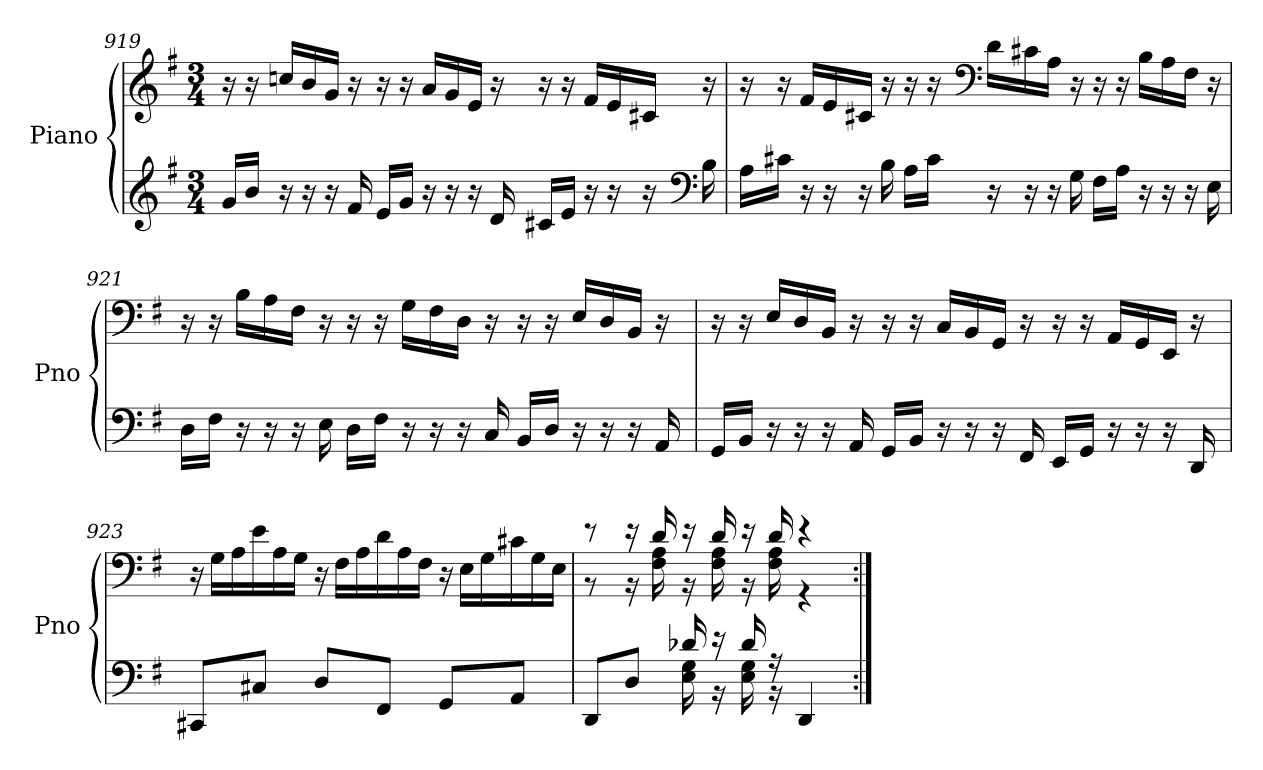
**kern	**kern
*part1	*part1
*staff2	*staff1
*I"Piano	*
*I'Pno	*
*clefG2	*clefG2
*k[f#]	*k[f#]
*M3/4	*M3/4
*Xtuplet	*Xtuplet
=919	=919
24g/LL	24r
24b/JJ	24r
24r	24ccn/LL
24r	24b/
24r	24g/JJ
24f#/	24r
24e/LL	24r
24g/JJ	24r
24r	24a/LL
24r	24g/
24r	24e/JJ
24d/	24r
24c#X/LL	24r
24e/JJ	24r
24r	24f#/LL
24r	24e/
24r	24c#X/JJ
*clefF4	*
24B\	24r
!!LO:LB:g=z
=920	=920
24A\LL	24r
24c#X\JJ	24r
24r	24f#/LL
24r	24e/
24r	24c#X/JJ
24B\	24r
24A\LL	24r
24c#\JJ	24r
*	*clefF4
24r	24d\LL
24r	24c#X\
24r	24A\JJ
24G\	24r
24F#\LL	24r
24A\JJ	24r
24r	24B\LL
24r	24A\
24r	24F#\JJ
24E\	24r
=921	=921
24D\LL	24r
24F#\JJ	24r
24r	24B\LL
24r	24A\
24r	24F#\JJ
24E\	24r
24D\LL	24r
24F#\JJ	24r
24r	24G\LL
24r	24F#\
24r	24D\JJ
24C/	24r
24BB/LL	24r
24D/JJ	24r
24r	24E/LL
24r	24D/
24r	24BB/JJ
24AA/	24r
!!LO:LB:g=z
=922	=922
24GG/LL	24r
24BB/JJ	24r
24r	24E/LL
24r	24D/
24r	24BB/JJ
24AA/	24r
24GG/LL	24r
24BB/JJ	24r
24r	24C/LL
24r	24BB/
24r	24GG/JJ
24FF#/	24r
24EE/LL	24r
24GG/JJ	24r
24r	24AA/LL
24r	24GG/
24r	24EE/JJ
24DD/	24r
=923	=923
8CC#X/L	24r
.	24G\LL
.	24A\
8C#X/J	24e\
.	24A\
.	24G\JJ
8D/L	24r
.	24F#\LL
.	24A\
8FF#/J	24d\
.	24A\
.	24F#\JJ
8GG/L	24r
.	24E\LL
.	24G\
8AA/J	24c#X\
.	24G\
.	24E\JJ
=924	=924
*^	*^
8DD/L	4ryy	8r	8r
8D/J	.	16r	16r
.	.	16d/	16F#\ 16A\
16d-X/	16E\ 16G\	16r	16r
16r	16r	16d/	16F#\ 16A\
16d-/	16E\ 16G\	16r	16r
16r	16r	16d/	16F#\ 16A\
4DD/	4ryy	4r	4r
*v	*v	*	*
*	*v	*v
=:|!	=:|!
*-	*-
